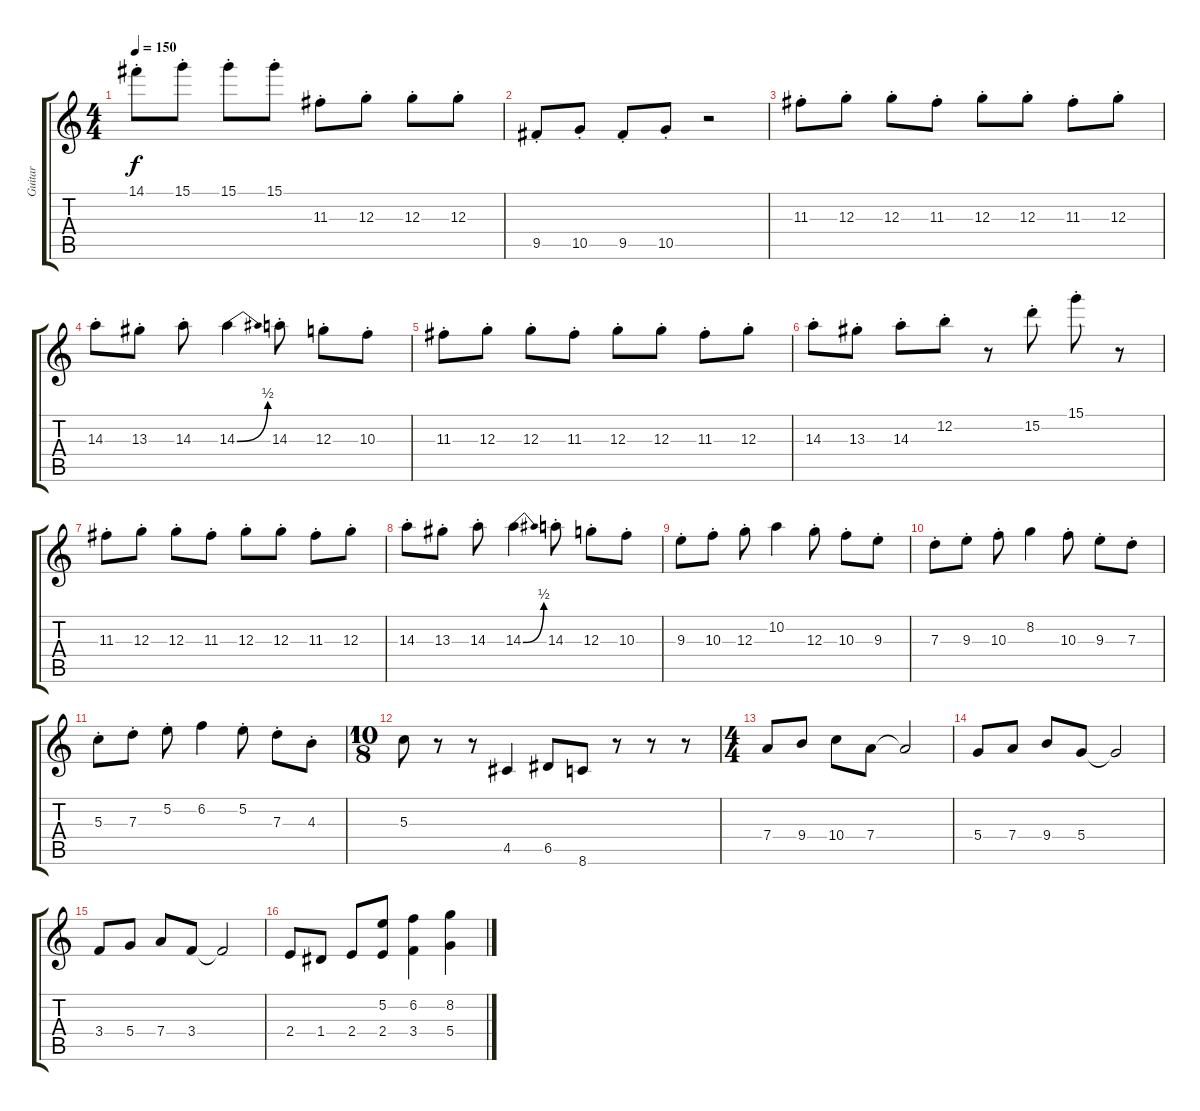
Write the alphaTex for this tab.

\track ("Guitar" "Guitar") {instrument electricguitarjazz}
\staff {score tabs}
\tuning (E4 B3 G3 D3 A2 E2) {hide}
\ts (4 4)
\tempo 150
\clef g2
\ks c
14.1{st}.8{dy f instrument electricguitarjazz} 15.1{st}.8 15.1{st}.8 15.1{st}.8 11.3{st}.8 12.3{st}.8 12.3{st}.8 12.3{st}.8 |
9.5{st}.8 10.5{st}.8 9.5{st}.8 10.5{st}.8 r.2 |
11.3{st}.8 12.3{st}.8 12.3{st}.8 11.3{st}.8 12.3{st}.8 12.3{st}.8 11.3{st}.8 12.3{st}.8 |
14.3{st}.8 13.3{st}.8 14.3{st}.8 14.3{be (bend 0 0 60 2)}.4 14.3{st}.8 12.3{st}.8 10.3{st}.8 |
11.3{st}.8 12.3{st}.8 12.3{st}.8 11.3{st}.8 12.3{st}.8 12.3{st}.8 11.3{st}.8 12.3{st}.8 |
14.3{st}.8 13.3{st}.8 14.3{st}.8 12.2{st}.8 r.8 15.2{st}.8 15.1{st}.8 r.8 |
11.3{st}.8{balance 5} 12.3{st}.8 12.3{st}.8 11.3{st}.8 12.3{st}.8 12.3{st}.8 11.3{st}.8 12.3{st}.8 |
14.3{st}.8 13.3{st}.8 14.3{st}.8 14.3{be (bend 0 0 60 2)}.4 14.3{st}.8 12.3{st}.8 10.3{st}.8 |
9.3{st}.8{balance 8} 10.3{st}.8 12.3{st}.8 10.2.4 12.3{st}.8 10.3{st}.8 9.3{st}.8 |
7.3{st}.8 9.3{st}.8 10.3{st}.8 8.2.4 10.3{st}.8 9.3{st}.8 7.3{st}.8 |
5.3{st}.8 7.3{st}.8 5.2{st}.8 6.2.4 5.2{st}.8 7.3{st}.8 4.3{st}.8 |
\ts (10 8)
5.3.8 r.8 r.8 4.5.4 6.5.8 8.6.8 r.8 r.8 r.8 |
\ts (4 4)
7.4.8{balance 6} 9.4.8 10.4.8 7.4.8 7.4{t}.2 |
5.4.8 7.4.8 9.4.8 5.4.8 5.4{t}.2 |
3.4.8 5.4.8 7.4.8 3.4.8 3.4{t}.2 |
2.4.8 1.4.8 2.4.8 (5.2 2.4).8 (6.2 3.4).4 (8.2 5.4).4
